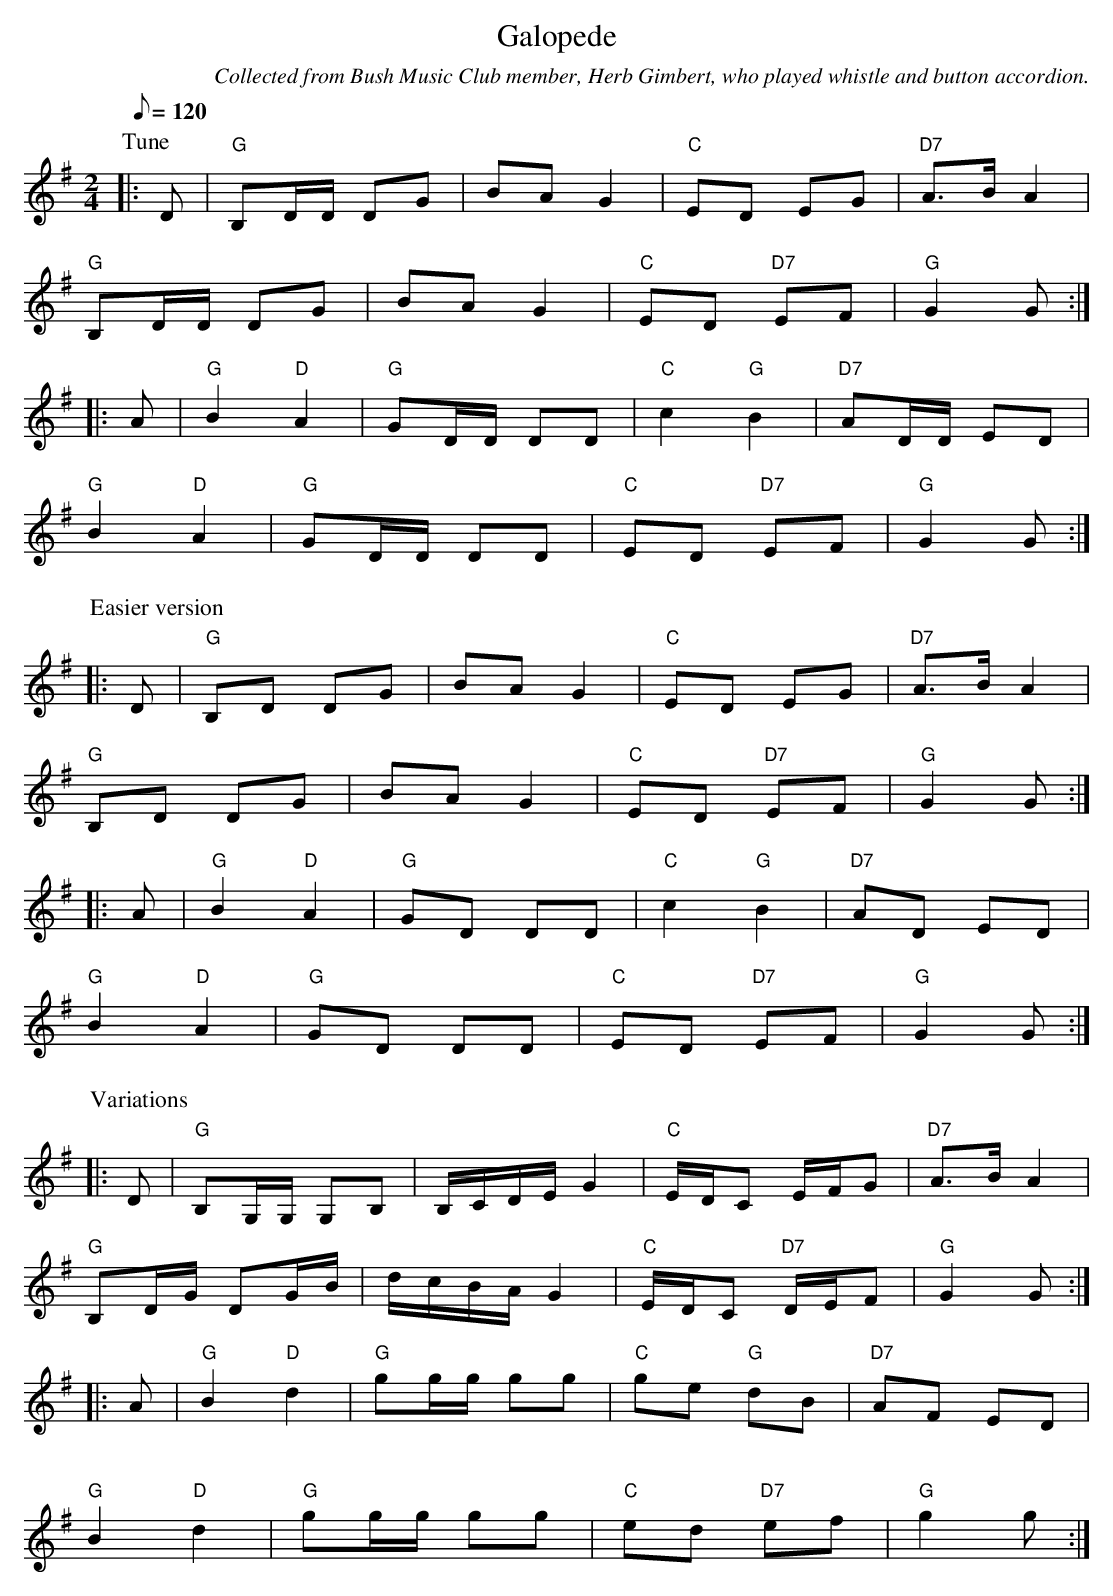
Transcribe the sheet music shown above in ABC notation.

X:1
T:Galopede
C:Collected from Bush Music Club member, Herb Gimbert, who played whistle and button accordion.
M:2/4
L:1/8
Q:120
K:G
P:Tune
|:D|"G"B,D/D/ DG|BA G2|"C"ED EG|"D7"A>B A2|
"G"B,D/D/ DG|BA G2|"C"ED "D7"EF|"G"G2 G:|
|:A|"G"B2 "D"A2|"G"GD/D/ DD|"C"c2 "G"B2|"D7"AD/D/ ED|
"G"B2 "D"A2|"G"GD/D/ DD|"C"ED "D7"EF|"G"G2G:|
P:Easier version
|:D|"G"B,D DG|BA G2|"C"ED EG|"D7"A>B A2|
"G"B,D DG|BA G2|"C"ED "D7"EF|"G"G2 G:|
|:A|"G"B2 "D"A2|"G"GD DD|"C"c2 "G"B2|"D7"AD ED|
"G"B2 "D"A2|"G"GD DD|"C"ED "D7"EF|"G"G2G:|
P:Variations
|:D|"G"B,G,/G,/ G,B,|B,/C/D/E/ G2|"C"E/D/C E/F/G|"D7"A>B A2|
"G"B,D/G/ DG/B/|d/c/B/A/ G2|"C"E/D/C "D7"D/E/F|"G"G2 G:|
|:A|"G"B2 "D"d2|"G"gg/g/ gg|"C"ge "G"dB|"D7"AF ED|
"G"B2 "D"d2|"G"gg/g/ gg|"C"ed "D7"ef|"G"g2g:|
